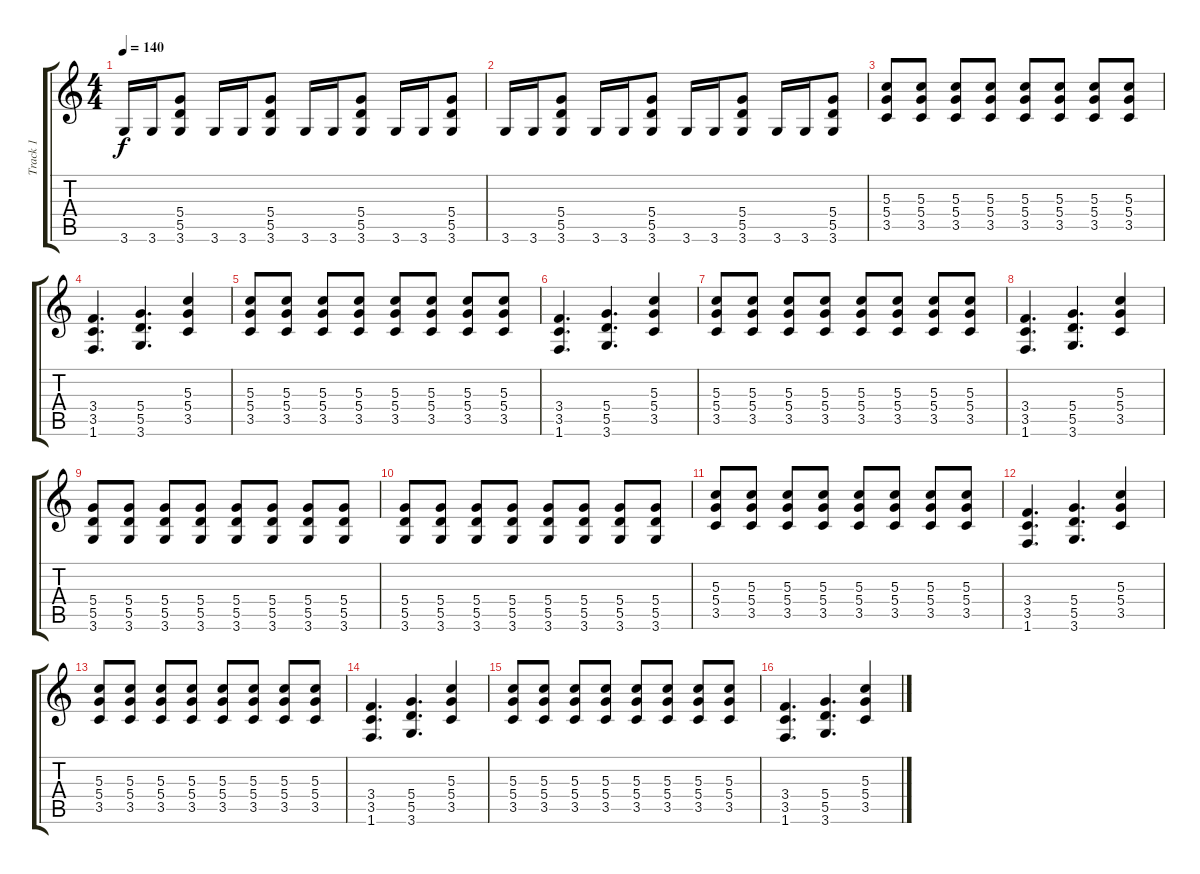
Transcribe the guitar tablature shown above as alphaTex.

\track ("Track 1" "Track 1") {instrument distortionguitar}
\staff {score tabs}
\tuning (E4 B3 G3 D3 A2 E2) {hide}
\ts (4 4)
\tempo 140
\clef g2
\ks c
3.6.16{dy f} 3.6.16 (5.4 5.5 3.6).8 3.6.16 3.6.16 (5.4 5.5 3.6).8 3.6.16 3.6.16 (5.4 5.5 3.6).8 3.6.16 3.6.16 (5.4 5.5 3.6).8 |
3.6.16 3.6.16 (5.4 5.5 3.6).8 3.6.16 3.6.16 (5.4 5.5 3.6).8 3.6.16 3.6.16 (5.4 5.5 3.6).8 3.6.16 3.6.16 (5.4 5.5 3.6).8 |
(5.3 5.4 3.5).8 (5.3 5.4 3.5).8 (5.3 5.4 3.5).8 (5.3 5.4 3.5).8 (5.3 5.4 3.5).8 (5.3 5.4 3.5).8 (5.3 5.4 3.5).8 (5.3 5.4 3.5).8 |
(3.4 3.5 1.6).4{d} (5.4 5.5 3.6).4{d} (5.3 5.4 3.5).4 |
(5.3 5.4 3.5).8 (5.3 5.4 3.5).8 (5.3 5.4 3.5).8 (5.3 5.4 3.5).8 (5.3 5.4 3.5).8 (5.3 5.4 3.5).8 (5.3 5.4 3.5).8 (5.3 5.4 3.5).8 |
(3.4 3.5 1.6).4{d} (5.4 5.5 3.6).4{d} (5.3 5.4 3.5).4 |
(5.3 5.4 3.5).8 (5.3 5.4 3.5).8 (5.3 5.4 3.5).8 (5.3 5.4 3.5).8 (5.3 5.4 3.5).8 (5.3 5.4 3.5).8 (5.3 5.4 3.5).8 (5.3 5.4 3.5).8 |
(3.4 3.5 1.6).4{d} (5.4 5.5 3.6).4{d} (5.3 5.4 3.5).4 |
(5.4 5.5 3.6).8 (5.4 5.5 3.6).8 (5.4 5.5 3.6).8 (5.4 5.5 3.6).8 (5.4 5.5 3.6).8 (5.4 5.5 3.6).8 (5.4 5.5 3.6).8 (5.4 5.5 3.6).8 |
(5.4 5.5 3.6).8 (5.4 5.5 3.6).8 (5.4 5.5 3.6).8 (5.4 5.5 3.6).8 (5.4 5.5 3.6).8 (5.4 5.5 3.6).8 (5.4 5.5 3.6).8 (5.4 5.5 3.6).8 |
(5.3 5.4 3.5).8 (5.3 5.4 3.5).8 (5.3 5.4 3.5).8 (5.3 5.4 3.5).8 (5.3 5.4 3.5).8 (5.3 5.4 3.5).8 (5.3 5.4 3.5).8 (5.3 5.4 3.5).8 |
(3.4 3.5 1.6).4{d} (5.4 5.5 3.6).4{d} (5.3 5.4 3.5).4 |
(5.3 5.4 3.5).8 (5.3 5.4 3.5).8 (5.3 5.4 3.5).8 (5.3 5.4 3.5).8 (5.3 5.4 3.5).8 (5.3 5.4 3.5).8 (5.3 5.4 3.5).8 (5.3 5.4 3.5).8 |
(3.4 3.5 1.6).4{d} (5.4 5.5 3.6).4{d} (5.3 5.4 3.5).4 |
(5.3 5.4 3.5).8 (5.3 5.4 3.5).8 (5.3 5.4 3.5).8 (5.3 5.4 3.5).8 (5.3 5.4 3.5).8 (5.3 5.4 3.5).8 (5.3 5.4 3.5).8 (5.3 5.4 3.5).8 |
(3.4 3.5 1.6).4{d} (5.4 5.5 3.6).4{d} (5.3 5.4 3.5).4
